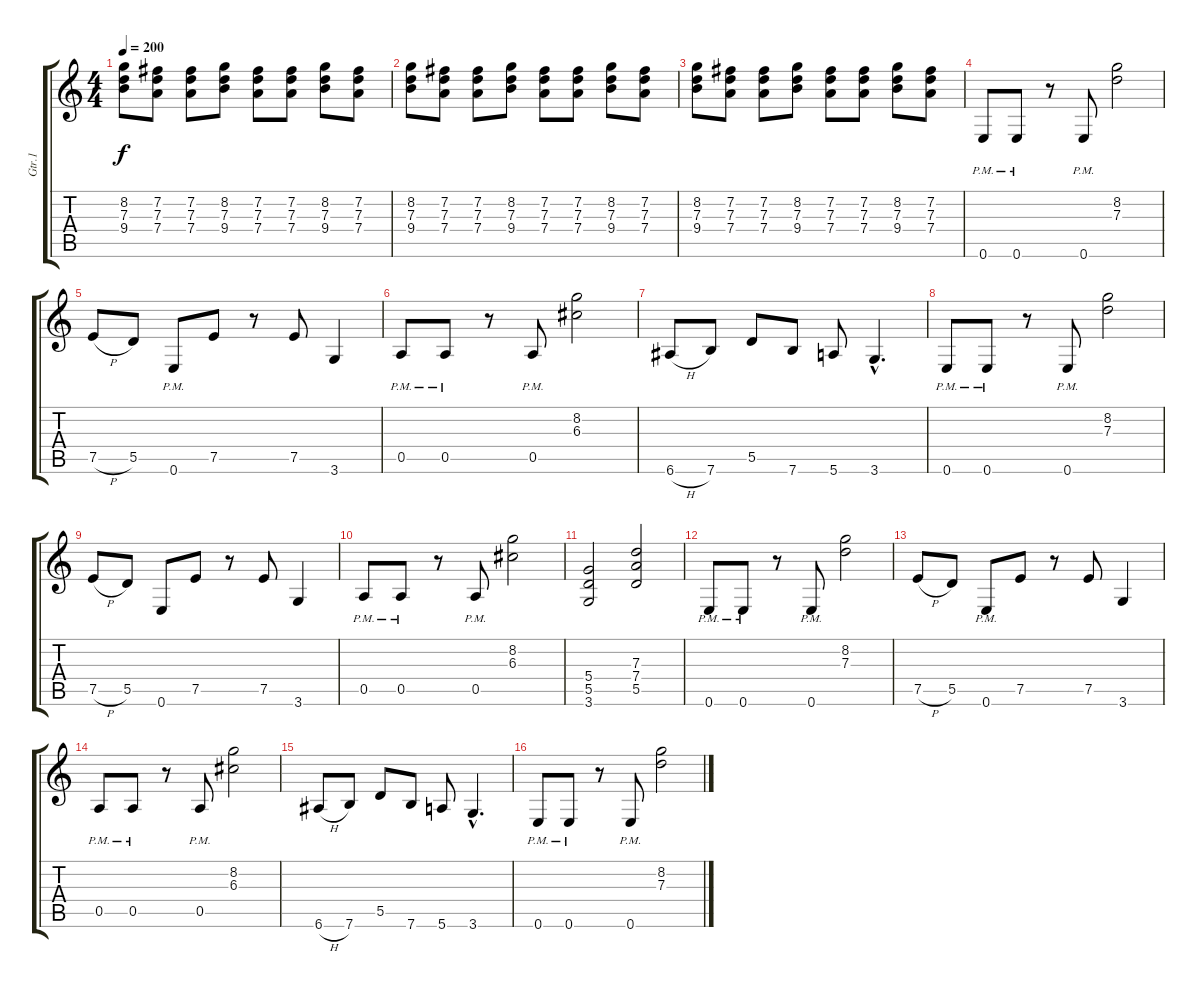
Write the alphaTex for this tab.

\track ("Gtr.1" "Gtr.1") {instrument distortionguitar}
\staff {score tabs}
\tuning (E4 B3 G3 D3 A2 E2) {hide}
\ts (4 4)
\tempo 200
\clef g2
\ks c
(8.2 7.3 9.4).8{dy f} (7.2 7.3 7.4).8 (7.2 7.3 7.4).8 (8.2 7.3 9.4).8 (7.2 7.3 7.4).8 (7.2 7.3 7.4).8 (8.2 7.3 9.4).8 (7.2 7.3 7.4).8 |
(8.2 7.3 9.4).8 (7.2 7.3 7.4).8 (7.2 7.3 7.4).8 (8.2 7.3 9.4).8 (7.2 7.3 7.4).8 (7.2 7.3 7.4).8 (8.2 7.3 9.4).8 (7.2 7.3 7.4).8 |
(8.2 7.3 9.4).8 (7.2 7.3 7.4).8 (7.2 7.3 7.4).8 (8.2 7.3 9.4).8 (7.2 7.3 7.4).8 (7.2 7.3 7.4).8 (8.2 7.3 9.4).8 (7.2 7.3 7.4).8 |
0.6{pm}.8 0.6{pm}.8 r.8 0.6{pm}.8 (8.2 7.3).2 |
7.5{h}.8 5.5.8 0.6{pm}.8 7.5.8 r.8 7.5.8 3.6.4 |
0.5{pm}.8 0.5{pm}.8 r.8 0.5{pm}.8 (8.2 6.3).2 |
6.6{h}.8 7.6.8 5.5.8 7.6.8 5.6.8 3.6{hac}.4{d} |
0.6{pm}.8 0.6{pm}.8 r.8 0.6{pm}.8 (8.2 7.3).2 |
7.5{h}.8 5.5.8 0.6.8 7.5.8 r.8 7.5.8 3.6.4 |
0.5{pm}.8 0.5{pm}.8 r.8 0.5{pm}.8 (8.2 6.3).2 |
(5.4 5.5 3.6).2 (7.3 7.4 5.5).2 |
0.6{pm}.8 0.6{pm}.8 r.8 0.6{pm}.8 (8.2 7.3).2 |
7.5{h}.8 5.5.8 0.6{pm}.8 7.5.8 r.8 7.5.8 3.6.4 |
0.5{pm}.8 0.5{pm}.8 r.8 0.5{pm}.8 (8.2 6.3).2 |
6.6{h}.8 7.6.8 5.5.8 7.6.8 5.6.8 3.6{hac}.4{d} |
0.6{pm}.8 0.6{pm}.8 r.8 0.6{pm}.8 (8.2 7.3).2
